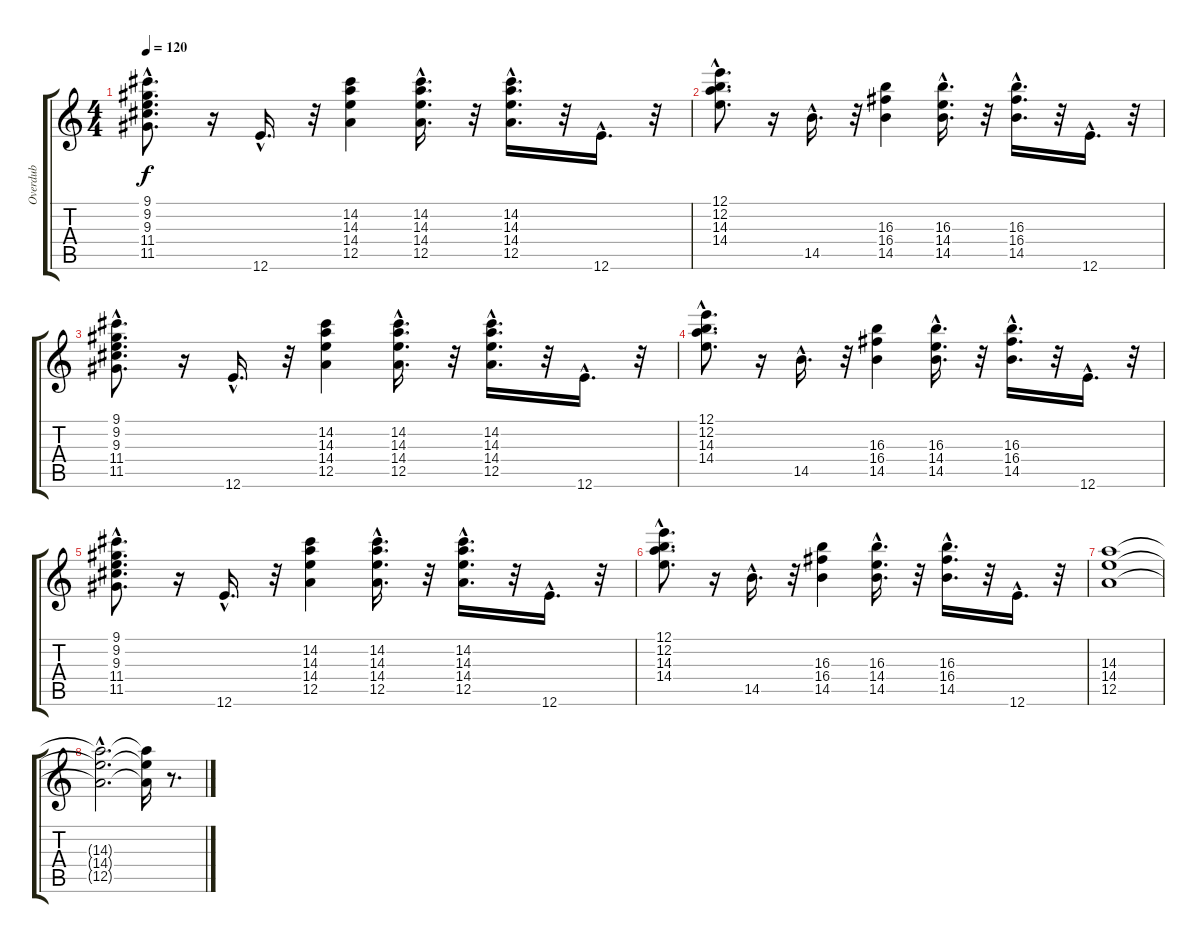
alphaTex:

\track ("Overdub" "Overdub") {instrument overdrivenguitar}
\staff {score tabs}
\tuning (E4 B3 G3 D3 A2 E2) {hide}
\ts (4 4)
\tempo 120
\clef g2
\ks c
(9.1{hac} 9.2{hac} 9.3{hac} 11.4{hac} 11.5{hac}).8{d dy f} r.16 12.6{hac}.16{d} r.32 (14.2 14.3 14.4 12.5).4 (14.2{hac} 14.3{hac} 14.4{hac} 12.5{hac}).16{d} r.32 (14.2{hac} 14.3{hac} 14.4{hac} 12.5{hac}).16{d} r.32 12.6{hac}.16{d} r.32 |
(12.1{hac} 12.2{hac} 14.3{hac} 14.4{hac}).8{d} r.16 14.5{hac}.16{d} r.32 (16.3 16.4 14.5).4 (16.3{hac} 14.4{hac} 14.5{hac}).16{d} r.32 (16.3{hac} 16.4{hac} 14.5{hac}).16{d} r.32 12.6{hac}.16{d} r.32 |
(9.1{hac} 9.2{hac} 9.3{hac} 11.4{hac} 11.5{hac}).8{d} r.16 12.6{hac}.16{d} r.32 (14.2 14.3 14.4 12.5).4 (14.2{hac} 14.3{hac} 14.4{hac} 12.5{hac}).16{d} r.32 (14.2{hac} 14.3{hac} 14.4{hac} 12.5{hac}).16{d} r.32 12.6{hac}.16{d} r.32 |
(12.1{hac} 12.2{hac} 14.3{hac} 14.4{hac}).8{d} r.16 14.5{hac}.16{d} r.32 (16.3 16.4 14.5).4 (16.3{hac} 14.4{hac} 14.5{hac}).16{d} r.32 (16.3{hac} 16.4{hac} 14.5{hac}).16{d} r.32 12.6{hac}.16{d} r.32 |
(9.1{hac} 9.2{hac} 9.3{hac} 11.4{hac} 11.5{hac}).8{d} r.16 12.6{hac}.16{d} r.32 (14.2 14.3 14.4 12.5).4 (14.2{hac} 14.3{hac} 14.4{hac} 12.5{hac}).16{d} r.32 (14.2{hac} 14.3{hac} 14.4{hac} 12.5{hac}).16{d} r.32 12.6{hac}.16{d} r.32 |
(12.1{hac} 12.2{hac} 14.3{hac} 14.4{hac}).8{d} r.16 14.5{hac}.16{d} r.32 (16.3 16.4 14.5).4 (16.3{hac} 14.4{hac} 14.5{hac}).16{d} r.32 (16.3{hac} 16.4{hac} 14.5{hac}).16{d} r.32 12.6{hac}.16{d} r.32 |
(14.3 14.4 12.5).1 |
(14.3{hac t} 14.4{hac t} 12.5{hac t}).2{d} (14.3{t} 14.4{t} 12.5{t}).16 r.8{d}
